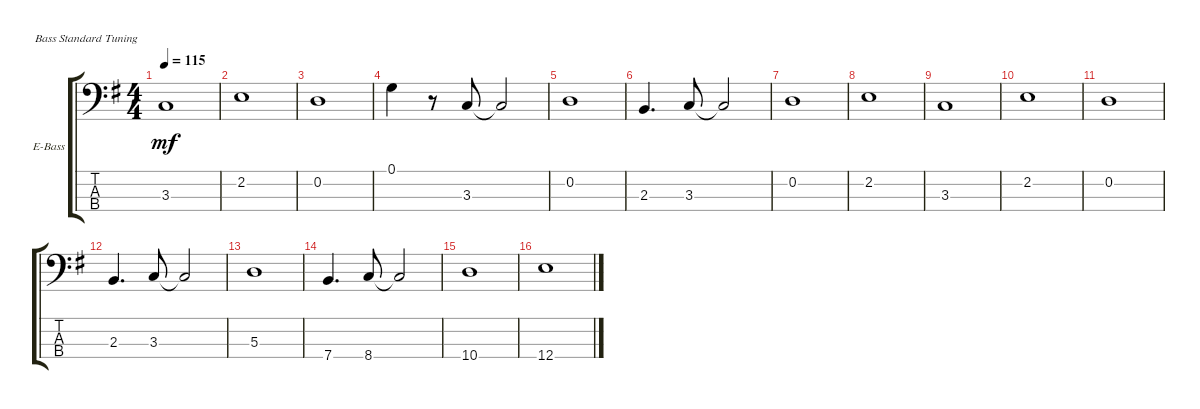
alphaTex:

\defaultSystemsLayout 4
\bracketExtendMode groupsimilarinstruments
\firstSystemTrackNameOrientation horizontal
\otherSystemsTrackNameOrientation horizontal
\track ("Electric Bass" "E-Bass") {multiBarRest instrument electricbassfinger}
\staff {score tabs}
\tuning (G2 D2 A1 E1)
\ts (4 4)
\tempo 115
\clef f4
\scale
0.333333
\ks g
3.3.1{dy mf} |
\scale
0.333333 2.2.1 |
\scale
0.333333 0.2.1 |
\scale
0.333333 0.1.4 r.8 3.3.8 3.3{t}.2 |
\scale
0.333333 0.2.1 |
\scale
0.333333 2.3.4{d} 3.3.8 3.3{t}.2 |
\scale
0.333333 0.2.1 |
\scale
0.333333 2.2.1 |
\scale
0.333333 3.3.1 |
\scale
0.333333 2.2.1 |
\scale
0.333333 0.2.1 |
\scale
0.333333 2.3.4{d} 3.3.8 3.3{t}.2 |
\scale
0.333333 5.3.1 |
\scale
0.333333 7.4.4{d} 8.4.8 8.4{t}.2 |
\scale
0.333333 10.4.1 |
\scale
0.333333 12.4.1
